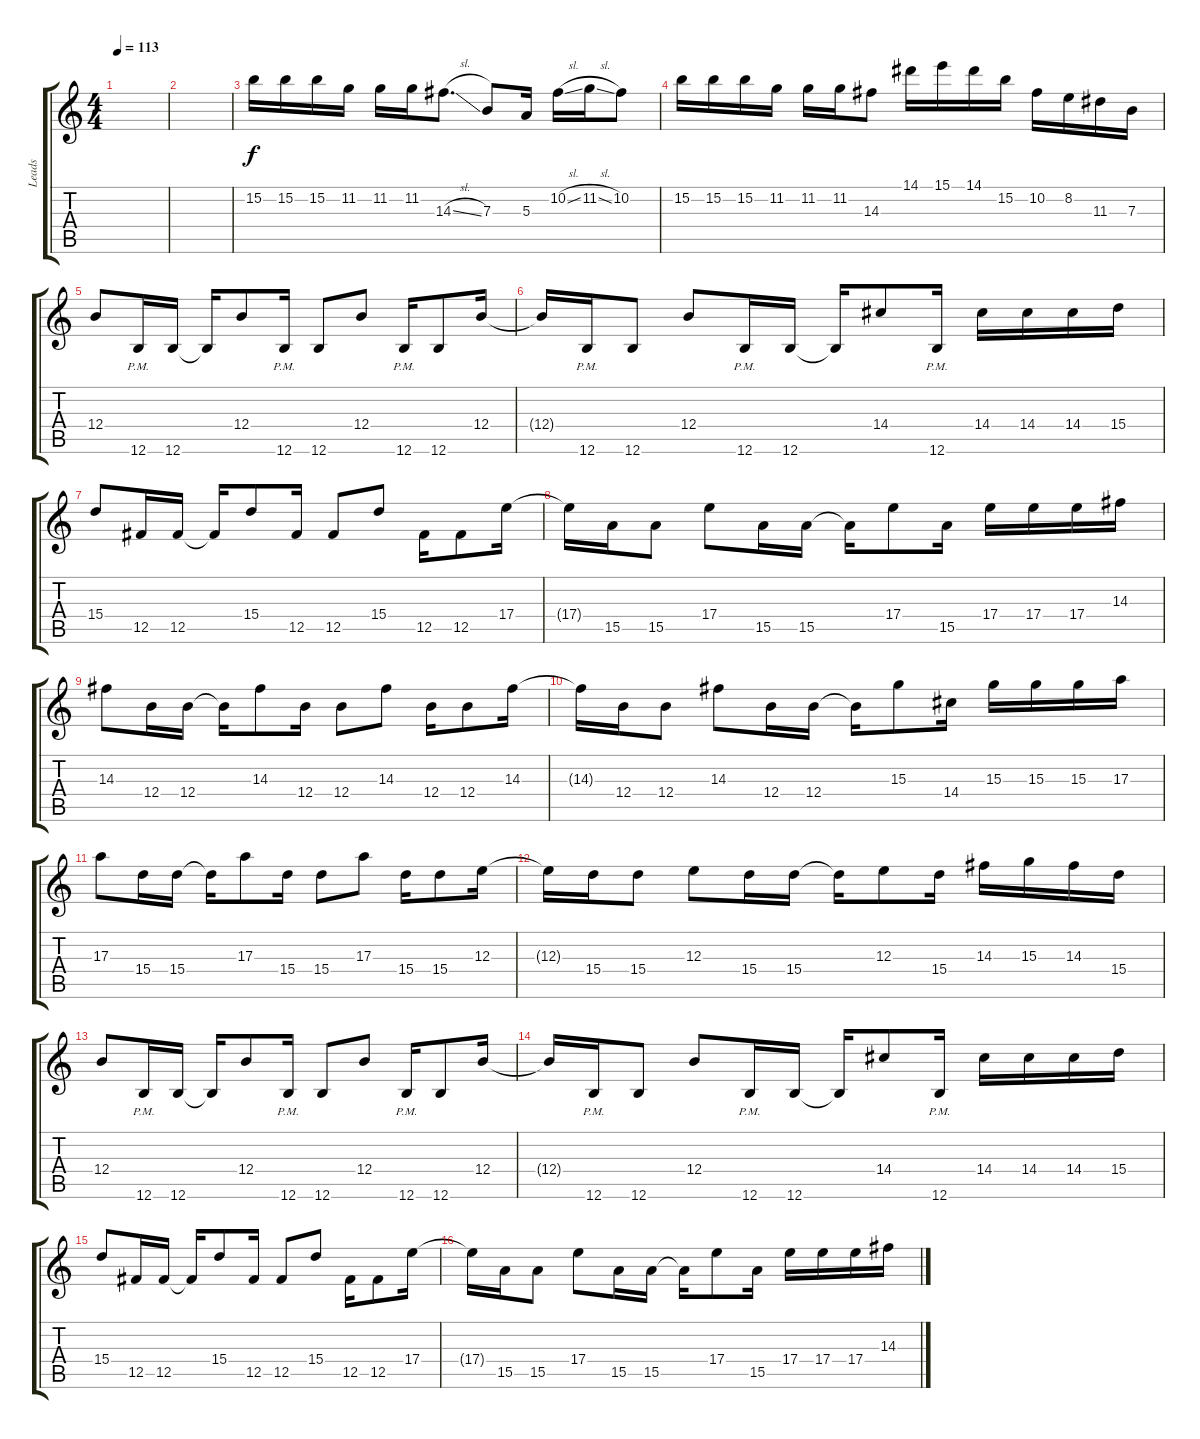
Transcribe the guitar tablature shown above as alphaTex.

\track ("Leads" "Leads") {instrument overdrivenguitar}
\staff {score tabs}
\tuning (Db4 Ab3 E3 B2 Gb2 B1) {hide}
\ts (4 4)
\tempo 113
\clef g2
\ks c
|
|
15.2.16 15.2.16 15.2.16 11.2.16 11.2.16 11.2.16 14.3{sl}.8{d} 7.3.8 5.3.16 10.2{sl}.16 11.2{sl}.16 10.2.8 |
15.2.16 15.2.16 15.2.16 11.2.16 11.2.16 11.2.16 14.3.8 14.1.16 15.1.16 14.1.16 15.2.16 10.2.16 8.2.16 11.3.16 7.3.16 |
12.4.8 12.6{pm}.16 12.6.16 12.6{t}.16 12.4.8 12.6{pm}.16 12.6.8 12.4.8 12.6{pm}.16 12.6.8 12.4.16 |
12.4{t}.16 12.6{pm}.16 12.6.8 12.4.8 12.6{pm}.16 12.6.16 12.6{t}.16 14.4.8 12.6{pm}.16 14.4.16 14.4.16 14.4.16 15.4.16 |
15.4.8 12.5.16 12.5.16 12.5{t}.16 15.4.8 12.5.16 12.5.8 15.4.8 12.5.16 12.5.8 17.4.16 |
17.4{t}.16 15.5.16 15.5.8 17.4.8 15.5.16 15.5.16 15.5{t}.16 17.4.8 15.5.16 17.4.16 17.4.16 17.4.16 14.3.16 |
14.3.8 12.4.16 12.4.16 12.4{t}.16 14.3.8 12.4.16 12.4.8 14.3.8 12.4.16 12.4.8 14.3.16 |
14.3{t}.16 12.4.16 12.4.8 14.3.8 12.4.16 12.4.16 12.4{t}.16 15.3.8 14.4.16 15.3.16 15.3.16 15.3.16 17.3.16 |
17.3.8 15.4.16 15.4.16 15.4{t}.16 17.3.8 15.4.16 15.4.8 17.3.8 15.4.16 15.4.8 12.3.16 |
12.3{t}.16 15.4.16 15.4.8 12.3.8 15.4.16 15.4.16 15.4{t}.16 12.3.8 15.4.16 14.3.16 15.3.16 14.3.16 15.4.16 |
12.4.8 12.6{pm}.16 12.6.16 12.6{t}.16 12.4.8 12.6{pm}.16 12.6.8 12.4.8 12.6{pm}.16 12.6.8 12.4.16 |
12.4{t}.16 12.6{pm}.16 12.6.8 12.4.8 12.6{pm}.16 12.6.16 12.6{t}.16 14.4.8 12.6{pm}.16 14.4.16 14.4.16 14.4.16 15.4.16 |
15.4.8 12.5.16 12.5.16 12.5{t}.16 15.4.8 12.5.16 12.5.8 15.4.8 12.5.16 12.5.8 17.4.16 |
17.4{t}.16 15.5.16 15.5.8 17.4.8 15.5.16 15.5.16 15.5{t}.16 17.4.8 15.5.16 17.4.16 17.4.16 17.4.16 14.3.16
